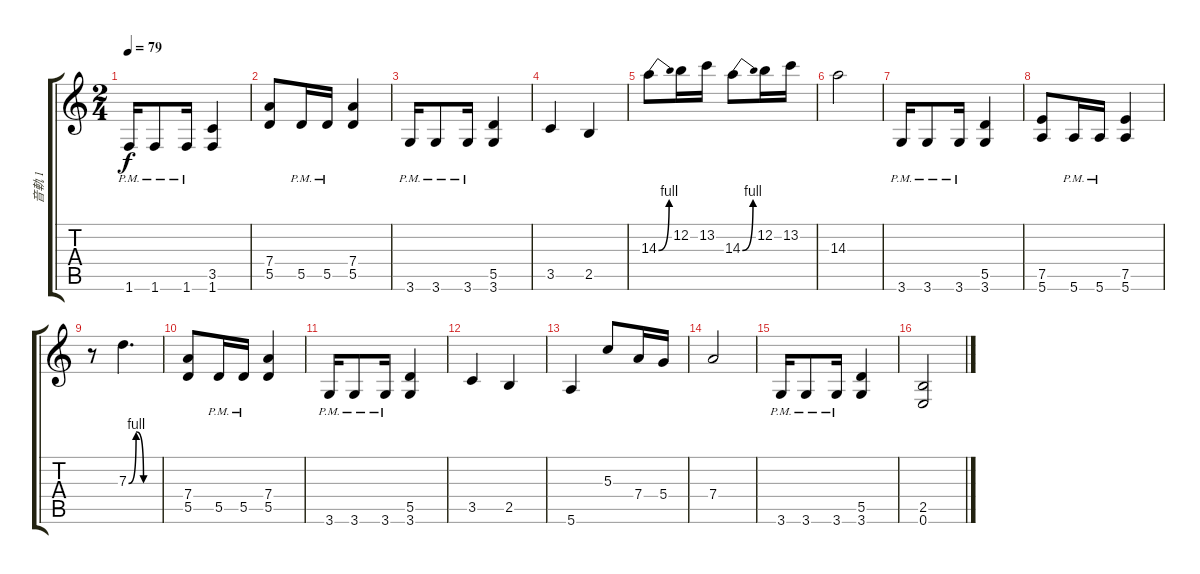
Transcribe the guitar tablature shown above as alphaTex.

\track ("音軌 1" "音軌 1") {instrument electricguitarjazz}
\staff {score tabs}
\tuning (E4 B3 G3 D3 A2 E2) {hide}
\ts (2 4)
\tempo 79
\clef g2
\ks c
1.6{pm}.16{dy f} 1.6{pm}.8 1.6{pm}.16 (3.5 1.6).4 |
(7.4 5.5).8 5.5{pm}.16 5.5{pm}.16 (7.4 5.5).4 |
3.6{pm}.16 3.6{pm}.8 3.6{pm}.16 (5.5 3.6).4 |
3.5.4 2.5.4 |
14.3{be (bend 0 0 60 4)}.8 12.2.16 13.2.16 14.3{be (bend 0 0 60 4)}.8 12.2.16 13.2.16 |
14.3.2 |
3.6{pm}.16 3.6{pm}.8 3.6{pm}.16 (5.5 3.6).4 |
(7.5 5.6).8 5.6{pm}.16 5.6{pm}.16 (7.5 5.6).4 |
r.8 7.3{be (custom 0 0 15 4 30 0 45 0 60 0)}.4{d} |
(7.4 5.5).8 5.5{pm}.16 5.5{pm}.16 (7.4 5.5).4 |
3.6{pm}.16 3.6{pm}.8 3.6{pm}.16 (5.5 3.6).4 |
3.5.4 2.5.4 |
5.6.4 5.3.8 7.4.16 5.4.16 |
7.4.2 |
3.6{pm}.16 3.6{pm}.8 3.6{pm}.16 (5.5 3.6).4 |
(2.5 0.6).2
